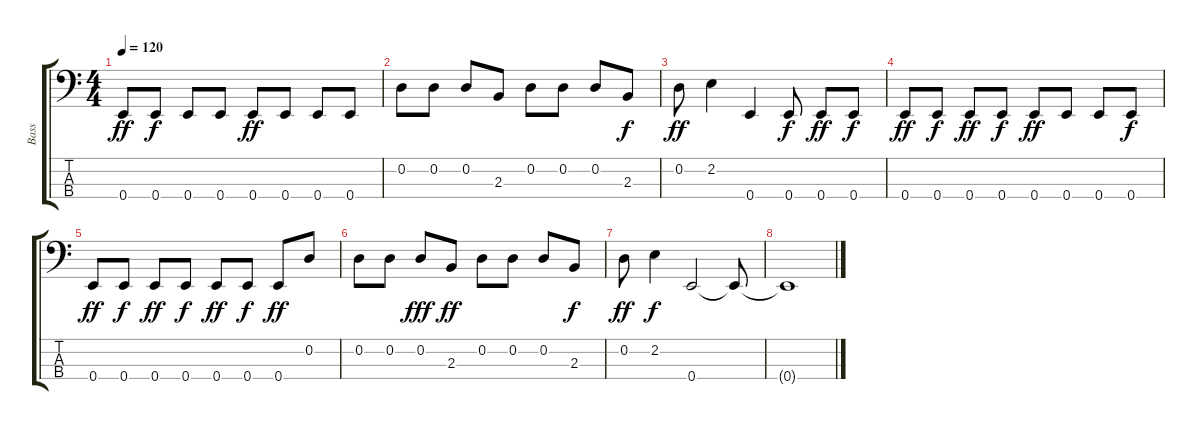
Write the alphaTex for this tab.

\track ("Bass" "Bass") {instrument electricbasspick}
\staff {score tabs}
\tuning (G2 D2 A1 E1) {hide}
\ts (4 4)
\tempo 120
\clef f4
\ks c
0.4.8{dy ff} 0.4.8{dy f} 0.4.8 0.4.8 0.4.8{dy ff} 0.4.8 0.4.8 0.4.8 |
0.2.8 0.2.8 0.2.8 2.3.8 0.2.8 0.2.8 0.2.8 2.3.8{dy f} |
0.2.8{dy ff} 2.2.4 0.4.4 0.4.8{dy f} 0.4.8{dy ff} 0.4.8{dy f} |
0.4.8{dy ff} 0.4.8{dy f} 0.4.8{dy ff} 0.4.8{dy f} 0.4.8{dy ff} 0.4.8 0.4.8 0.4.8{dy f} |
0.4.8{dy ff} 0.4.8{dy f} 0.4.8{dy ff} 0.4.8{dy f} 0.4.8{dy ff} 0.4.8{dy f} 0.4.8{dy ff} 0.2.8 |
0.2.8 0.2.8 0.2.8{dy fff} 2.3.8{dy ff} 0.2.8 0.2.8 0.2.8 2.3.8{dy f} |
0.2.8{dy ff} 2.2.4{dy f} 0.4.2 0.4{t}.8 |
0.4{t}.1
